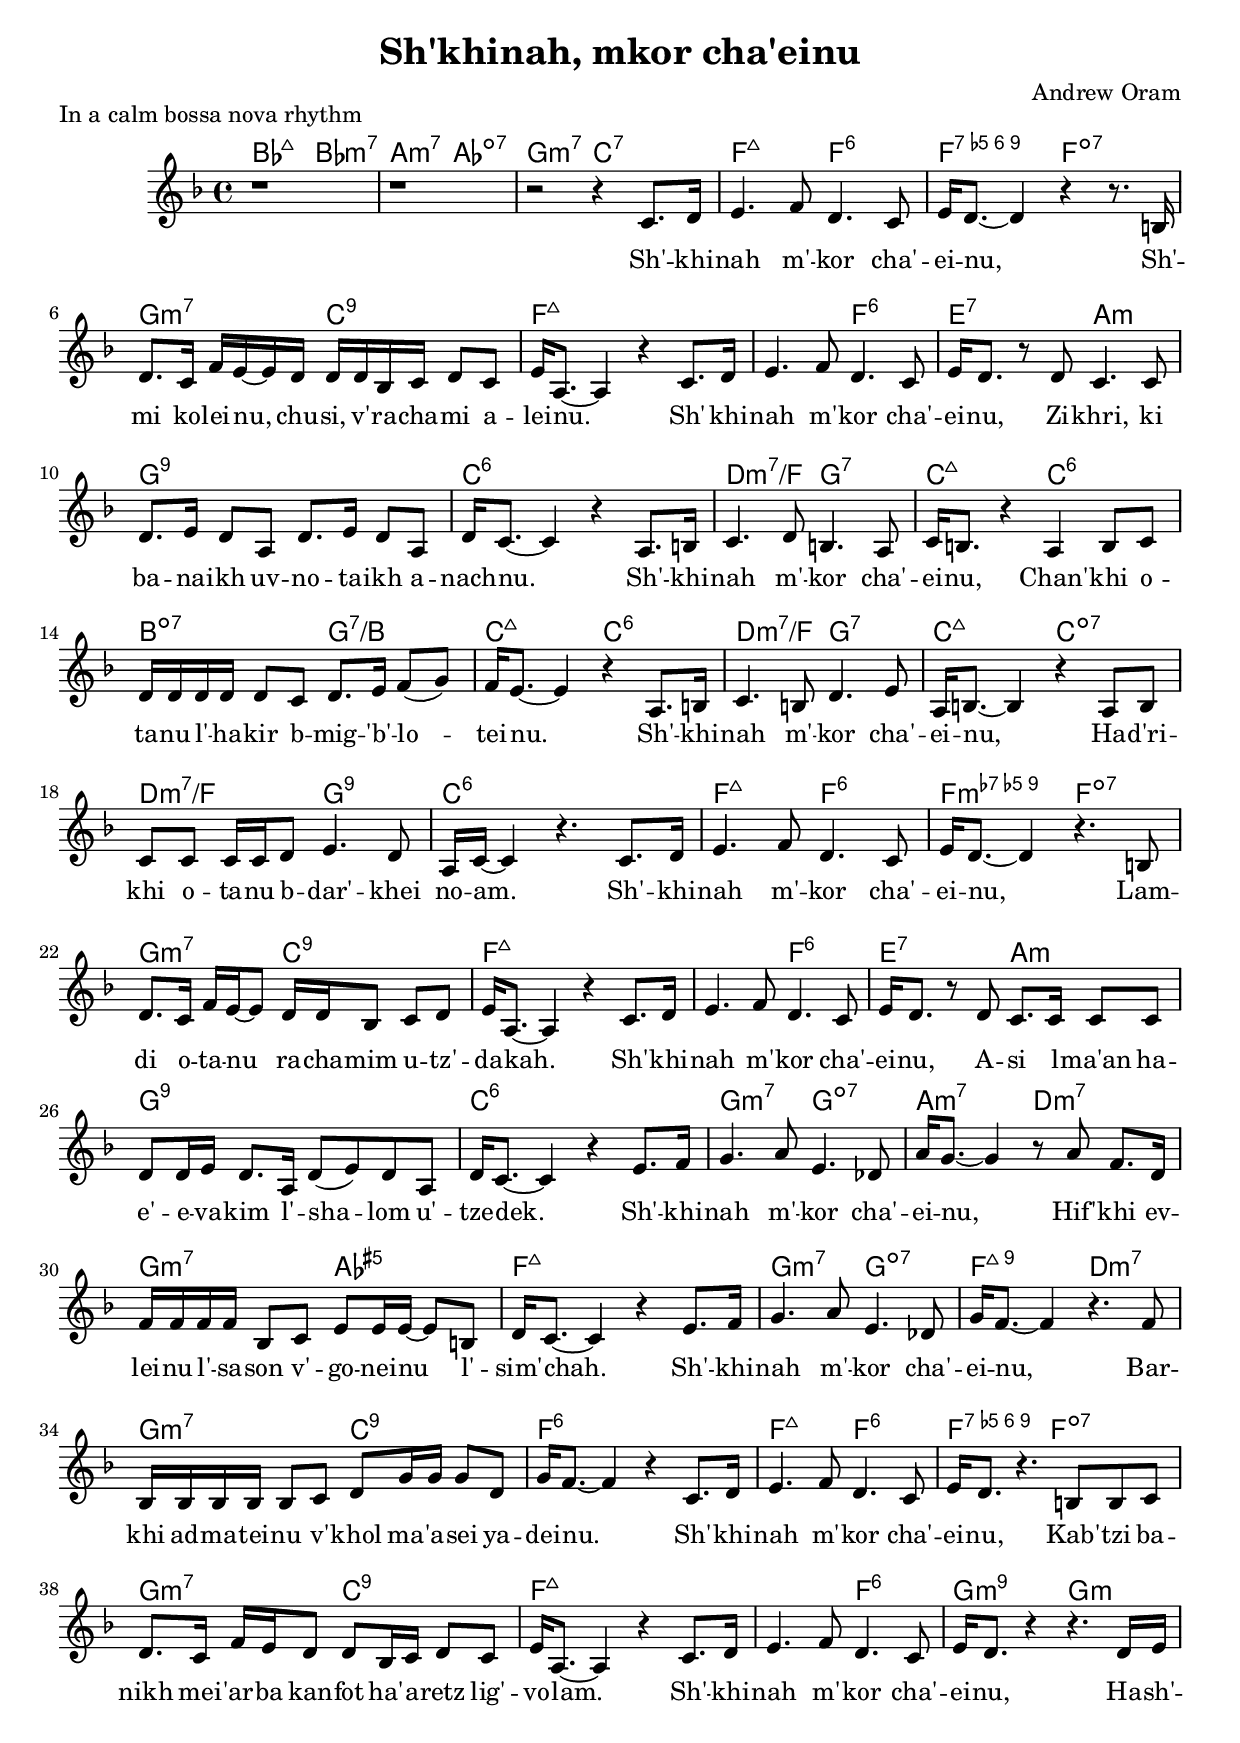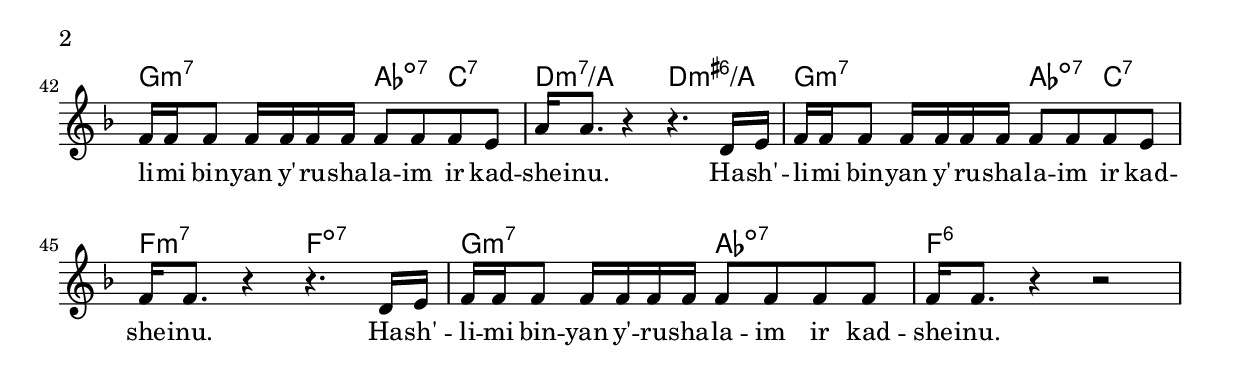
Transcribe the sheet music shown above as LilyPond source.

\header {
  title = "Sh'khinah, mkor cha'einu"
  composer = "Andrew Oram"
}

melody = \relative c' {
  \clef treble
  \key a \major
  \time 4/4

  r1 r1 r2 r4
  e8. fis16 gis4. a8 fis4. e8 gis16 fis8.~ fis4 r4 r8.
  dis16 fis8. e16 a gis~ gis fis16 fis fis d e fis8 e gis16 cis,8.~ cis4 r4
  e8. fis16 gis4. a8 fis4. e8 gis16 fis8. r8
  fis8 e4. e8 fis8. gis16 fis8 cis fis8. gis16 fis8 cis fis16 e8.~ e4 r4
  cis8. dis16 e4. fis8 dis4. cis8 e16 dis8. r4
  cis4 dis8 e8 fis16 fis fis fis fis8 e fis8. gis16 a8( b8) a16 gis8.~ gis4 r4
  cis,8. dis16 e4. dis8 fis4. gis8 cis,16 dis8.~ dis4 r4
  cis8 dis e e e16 e fis8 gis4. fis8 cis16 e16~ e4 r4.
  e8. fis16 gis4. a8 fis4. e8 gis16 fis8.~ fis4 r4.
  dis8 fis8. e16 a16 gis16~ gis8 fis16 fis d8 e fis gis16 cis,8.~ cis4 r4
  e8. fis16 gis4. a8 fis4. e8 gis16 fis8. r8
  fis8 e8. e16 e8 e fis8 fis16 gis16 fis8. cis16 fis8( gis) fis8 cis fis16 e8.~ e4 r4
  gis8. a16 b4. cis8 gis4. f8 cis'16 b8.~ b4 r8
  cis8 a8. fis16 a16 a a a d,8 e gis8 gis16 gis16~ gis8 dis fis16 e8.~ e4 r4
  gis8. a16 b4. cis8 gis4. f8 b16 a8.~ a4 r4.
  a8 d,16 d d d d8 e fis b16 b b8 fis b16 a8.~ a4 r4
  e8. fis16 gis4. a8 fis4. e8 gis16 fis8. r4.
  dis8 dis e fis8. e16 a gis fis8 fis d16 e fis8 e gis16 cis,8.~ cis4 r4
  e8. fis16 gis4. a8 fis4. e8 gis16 fis8. r4 r4.
  fis16 gis a a a8 a16 a a a a8 a a gis cis16 cis8. r4 r4.
  fis,16 gis a a a8 a16 a a a a8 a a gis a16 a8. r4 r4.
  fis16 gis a a a8 a16 a a a a8 a a a a16 a8. r4 r2
}

text = \lyricmode {
  Sh' -- khi -- nah m' -- kor cha' -- ei -- nu,
  Sh' -- mi ko -- lei -- nu, chu -- si, v' -- ra -- cha -- mi a -- lei -- nu.
  Sh' -- khi -- nah m' -- kor cha' -- ei -- nu,
  Zi -- khri, ki ba -- na -- ikh uv -- no -- ta -- ikh a -- nach -- nu.
  Sh' -- khi -- nah m' -- kor cha' -- ei -- nu,
  Chan' -- khi o -- ta -- nu l' -- ha -- kir b -- mig -- 'b' -- lo -- tei -- nu.
  Sh' -- khi -- nah m' -- kor cha' -- ei -- nu,
  Ha -- d'ri -- khi o -- ta -- nu b -- dar' -- khei no -- am.
  Sh' -- khi -- nah m' -- kor cha' -- ei -- nu,
  Lam -- di o -- ta -- nu ra -- cha -- mim u -- tz' -- da -- kah.
  Sh' -- khi -- nah m' -- kor cha' -- ei -- nu,
  A -- si l -- ma'an ha -- e' -- e -- va -- kim l' -- sha -- lom u' --  tze -- dek.
  Sh' -- khi -- nah m' -- kor cha' -- ei -- nu,
  Hif' -- khi ev -- lei -- nu l' -- sa -- son v' -- go -- nei -- nu l' -- sim' -- chah.
  Sh' -- khi -- nah m' -- kor cha' -- ei -- nu,
  Bar -- khi ad -- ma -- tei -- nu v' -- khol ma -- 'a -- sei ya -- dei -- nu.
  Sh' -- khi -- nah m' -- kor cha' -- ei -- nu,
  Kab' -- tzi ba -- nikh mei -- 'ar -- ba kan -- fot ha' -- a -- retz lig' -- vo -- lam.
  Sh' -- khi -- nah m' -- kor cha' -- ei -- nu,
  Ha -- sh' -- li -- mi bin -- yan y' -- ru -- sha -- la -- im ir kad --  she -- inu.
  Ha -- sh' -- li -- mi bin -- yan y' -- ru -- sha -- la -- im ir kad --  she -- inu.
  Ha -- sh' -- li -- mi bin -- yan y' -- ru -- sha -- la -- im ir kad --  she -- inu.
}

harmonies = \chordmode {
     d2:maj7 d:min3.7 cis:min3.7 c:dim7 b:3-.7 e:7
     a2:maj7 a:6 a:dim5.6.7.9 a:dim7 b2:min3.7 e2:9 a1:maj7
     a2:maj7 a:6 gis:7 cis:min b1:9 e:6
     fis2:min3.7/a b:7 e:maj7 e:6 dis:dim7 b:7/dis e:maj7 e:6
     fis2:min3.7/a b:7 e:maj7 e:dim7 fis:min7/a b:9 e1:6
     a2:maj7 a:6 a:dim7.9 a:dim7 b2:min3.7 e2:9 a1:maj7
     a2:maj7 a:6 gis:7 cis:min b1:9 e:6
     b2:min3.7 b:dim7 cis:min3.7 fis:min3.7 b:min3.7 c:aug5 a1:maj7
     b2:min3.7 b:dim7 a:maj7.9 fis:min3.7 b:min3.7 e:9 a1:6
     a2:maj7 a:6 a:dim5.6.7.9 a:dim7 b2:min3.7 e2:9 a1:maj7
     a2:maj7 a:6 b:min3.7.9 b:min b:min3.7 c4:dim7 e:7 fis2:min3.7/cis fis:min3.6+/cis
     b2:min3.7 c4:dim7 e:7 a2:min3.7 a:dim7
     b2:min3.7 c:dim7 a1:6
}

\score {
  <<
    \new ChordNames {
      \set chordChanges = ##t
  \transpose a f \harmonies
    }
    \new Voice = "one" { \transpose a f \melody
                         \set melismaBusyProperties = #'() }
    \new Lyrics \lyricsto "one" \text
  >>
  \layout { }
  \header {
  piece = "In a calm bossa nova rhythm"
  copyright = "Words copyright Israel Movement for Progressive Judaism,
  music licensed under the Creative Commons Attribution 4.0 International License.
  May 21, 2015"
  }
}

\version "2.18.2"
